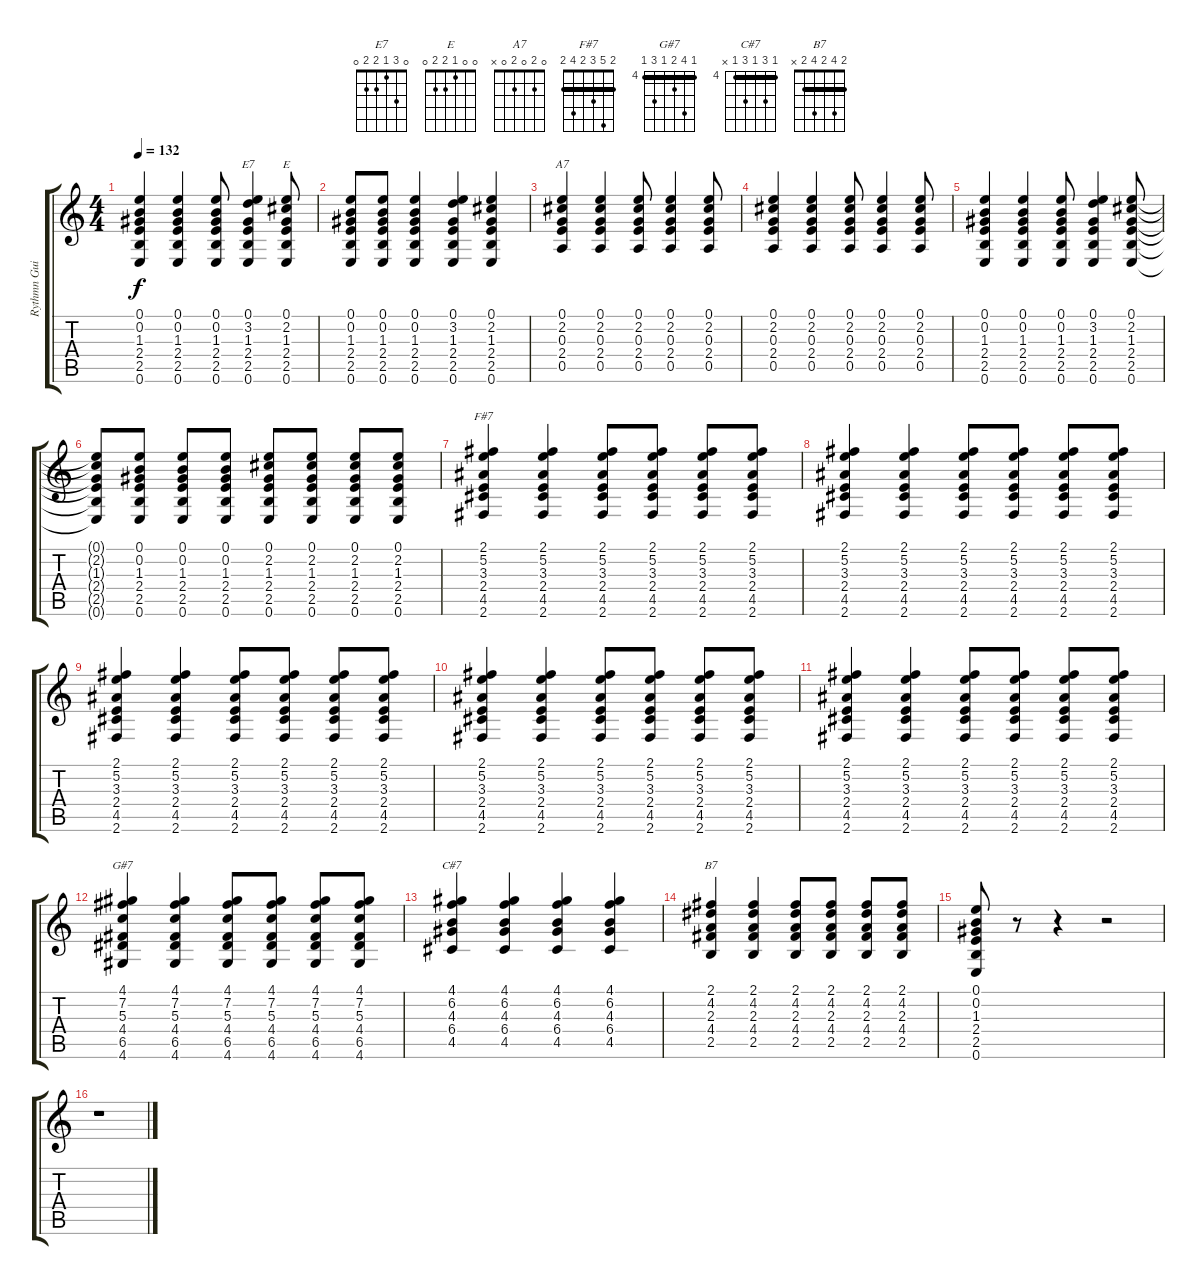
\track ("Rythmn Guitar" "Rythmn Gui") {instrument acousticguitarsteel}
\staff {score tabs}
\tuning (E4 B3 G3 D3 A2 E2) {hide}
\chord ("E7" 0 3 1 2 2 0)
\chord ("E" 0 0 1 2 2 0)
\chord ("A7" 0 2 0 2 0 x)
\chord ("F#7" 2 5 3 2 4 2) {barre 2}
\chord ("G#7" 4 7 5 4 6 4) {firstfret 4 barre 4}
\chord ("C#7" 4 6 4 6 4 x) {firstfret 4 barre 4}
\chord ("B7" 2 4 2 4 2 x) {barre 2}
\ts (4 4)
\tempo 132
\clef g2
\ks c
(0.1 0.2 1.3 2.4 2.5 0.6).4{dy f} (0.1 0.2 1.3 2.4 2.5 0.6).4 (0.1 0.2 1.3 2.4 2.5 0.6).8 (0.1 3.2 1.3 2.4 2.5 0.6).4{ch "E7"} (0.1 2.2 1.3 2.4 2.5 0.6).8{ch "E"} |
(0.1 0.2 1.3 2.4 2.5 0.6).8 (0.1 0.2 1.3 2.4 2.5 0.6).8 (0.1 0.2 1.3 2.4 2.5 0.6).4 (0.1 3.2 1.3 2.4 2.5 0.6).4 (0.1 2.2 1.3 2.4 2.5 0.6).4 |
(0.1 2.2 0.3 2.4 0.5).4{ch "A7"} (0.1 2.2 0.3 2.4 0.5).4 (0.1 2.2 0.3 2.4 0.5).8 (0.1 2.2 0.3 2.4 0.5).4 (0.1 2.2 0.3 2.4 0.5).8 |
(0.1 2.2 0.3 2.4 0.5).4 (0.1 2.2 0.3 2.4 0.5).4 (0.1 2.2 0.3 2.4 0.5).8 (0.1 2.2 0.3 2.4 0.5).4 (0.1 2.2 0.3 2.4 0.5).8 |
(0.1 0.2 1.3 2.4 2.5 0.6).4 (0.1 0.2 1.3 2.4 2.5 0.6).4 (0.1 0.2 1.3 2.4 2.5 0.6).8 (0.1 3.2 1.3 2.4 2.5 0.6).4 (0.1 2.2 1.3 2.4 2.5 0.6).8 |
(0.1{t} 2.2{t} 1.3{t} 2.4{t} 2.5{t} 0.6{t}).8 (0.1 0.2 1.3 2.4 2.5 0.6).8 (0.1 0.2 1.3 2.4 2.5 0.6).8 (0.1 0.2 1.3 2.4 2.5 0.6).8 (0.1 2.2 1.3 2.4 2.5 0.6).8 (0.1 2.2 1.3 2.4 2.5 0.6).8 (0.1 2.2 1.3 2.4 2.5 0.6).8 (0.1 2.2 1.3 2.4 2.5 0.6).8 |
(2.1 5.2 3.3 2.4 4.5 2.6).4{ch "F#7"} (2.1 5.2 3.3 2.4 4.5 2.6).4 (2.1 5.2 3.3 2.4 4.5 2.6).8 (2.1 5.2 3.3 2.4 4.5 2.6).8 (2.1 5.2 3.3 2.4 4.5 2.6).8 (2.1 5.2 3.3 2.4 4.5 2.6).8 |
(2.1 5.2 3.3 2.4 4.5 2.6).4 (2.1 5.2 3.3 2.4 4.5 2.6).4 (2.1 5.2 3.3 2.4 4.5 2.6).8 (2.1 5.2 3.3 2.4 4.5 2.6).8 (2.1 5.2 3.3 2.4 4.5 2.6).8 (2.1 5.2 3.3 2.4 4.5 2.6).8 |
(2.1 5.2 3.3 2.4 4.5 2.6).4 (2.1 5.2 3.3 2.4 4.5 2.6).4 (2.1 5.2 3.3 2.4 4.5 2.6).8 (2.1 5.2 3.3 2.4 4.5 2.6).8 (2.1 5.2 3.3 2.4 4.5 2.6).8 (2.1 5.2 3.3 2.4 4.5 2.6).8 |
(2.1 5.2 3.3 2.4 4.5 2.6).4 (2.1 5.2 3.3 2.4 4.5 2.6).4 (2.1 5.2 3.3 2.4 4.5 2.6).8 (2.1 5.2 3.3 2.4 4.5 2.6).8 (2.1 5.2 3.3 2.4 4.5 2.6).8 (2.1 5.2 3.3 2.4 4.5 2.6).8 |
(2.1 5.2 3.3 2.4 4.5 2.6).4 (2.1 5.2 3.3 2.4 4.5 2.6).4 (2.1 5.2 3.3 2.4 4.5 2.6).8 (2.1 5.2 3.3 2.4 4.5 2.6).8 (2.1 5.2 3.3 2.4 4.5 2.6).8 (2.1 5.2 3.3 2.4 4.5 2.6).8 |
(4.1 7.2 5.3 4.4 6.5 4.6).4{ch "G#7"} (4.1 7.2 5.3 4.4 6.5 4.6).4 (4.1 7.2 5.3 4.4 6.5 4.6).8 (4.1 7.2 5.3 4.4 6.5 4.6).8 (4.1 7.2 5.3 4.4 6.5 4.6).8 (4.1 7.2 5.3 4.4 6.5 4.6).8 |
(4.1 6.2 4.3 6.4 4.5).4{ch "C#7"} (4.1 6.2 4.3 6.4 4.5).4 (4.1 6.2 4.3 6.4 4.5).4 (4.1 6.2 4.3 6.4 4.5).4 |
(2.1 4.2 2.3 4.4 2.5).4{ch "B7"} (2.1 4.2 2.3 4.4 2.5).4 (2.1 4.2 2.3 4.4 2.5).8 (2.1 4.2 2.3 4.4 2.5).8 (2.1 4.2 2.3 4.4 2.5).8 (2.1 4.2 2.3 4.4 2.5).8 |
(0.1 0.2 1.3 2.4 2.5 0.6).8 r.8 r.4 r.2 |
r.1
